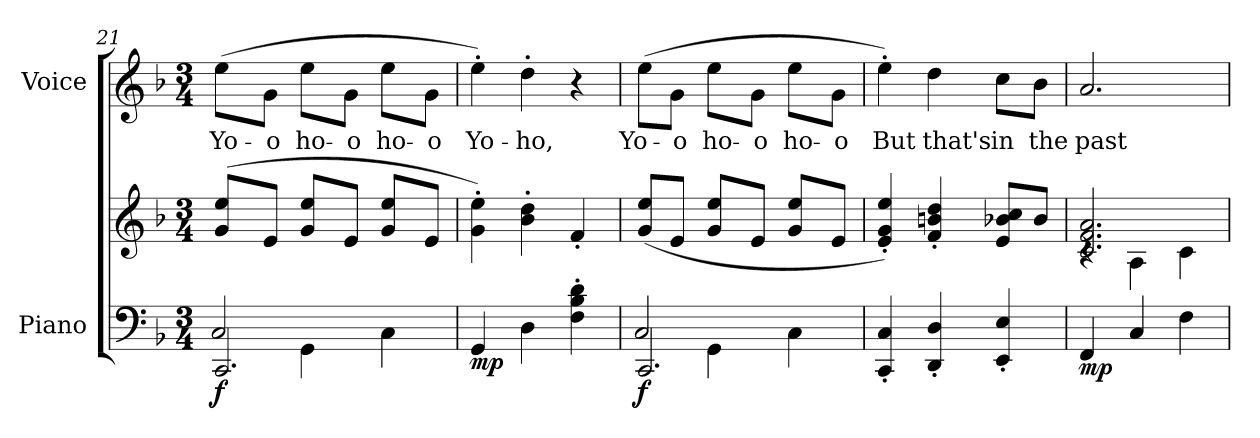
**kern	**kern	**dynam	**kern	**text
*part2	*part2	*part2	*part1	*part1
*staff3	*staff2	*staff2/3	*staff1	*staff1
*I"Piano	*	*	*I"Voice	*
*I'Pno	*	*	*	*
*clefF4	*clefG2	*	*clefG2	*
*k[b-]	*k[b-]	*	*k[b-]	*
*M3/4	*M3/4	*	*M3/4	*
=21	=21	=21	=21	=21
*^	*	*	*	*
*	*^	*	*	*	*
!	!	!	!	!LO:DY:b=2	!	!LO:LY:b
2.CC/	4ryy	2C/	(<8g/ 8ee/L	f	(>8ee\L	Yo-
!	!	!	!	!	!	!LO:LY:b
.	.	.	8e/J	.	8g\J	-o
!	!	!	!	!	!	!LO:LY:b
.	4GG\	.	8g/ 8ee/L	.	8ee\L	ho-
!	!	!	!	!	!	!LO:LY:b
.	.	.	8e/J	.	8g\J	-o
!	!	!	!	!	!	!LO:LY:b
.	4C\	4ryy	8g/ 8ee/L	.	8ee\L	ho-
!	!	!	!	!	!	!LO:LY:b
.	.	.	8e/J	.	8g\J	-o
*v	*v	*v	*	*	*	*
=22	=22	=22	=22	=22
!	!	!LO:DY:b=2	!	!LO:LY:b
4GG/	4g\' 4ee\')	mp	4ee'\)	Yo-
!	!	!	!	!LO:LY:b
4D\	4b-\' 4dd\'	.	4dd'\	-ho,
4F\' 4B-\' 4d\'	4f'/	.	4r	.
!!LO:LB:g=z
=23	=23	=23	=23	=23
*^	*	*	*	*
*	*^	*	*	*	*
!	!	!	!	!LO:DY:b=2	!	!LO:LY:b
2.CC/	4ryy	2C/	(<8g/ 8ee/L	f	(>8ee\L	Yo-
!	!	!	!	!	!	!LO:LY:b
.	.	.	8e/J	.	8g\J	-o
!	!	!	!	!	!	!LO:LY:b
.	4GG\	.	8g/ 8ee/L	.	8ee\L	ho-
!	!	!	!	!	!	!LO:LY:b
.	.	.	8e/J	.	8g\J	-o
!	!	!	!	!	!	!LO:LY:b
.	4C\	4ryy	8g/ 8ee/L	.	8ee\L	ho-
!	!	!	!	!	!	!LO:LY:b
.	.	.	8e/J	.	8g\J	-o
*v	*v	*v	*	*	*	*
=24	=24	=24	=24	=24
!	!	!	!	!LO:LY:b
4CC/' 4C/'	4e/' 4g/' 4ee/')	.	4ee'\)	But
!	!	!	!	!LO:LY:b
4DD/' 4D/'	4f/' 4bn/' 4dd/'	.	4dd\	that's
!	!	!	!	!LO:LY:b
4EE/' 4E/'	8e/ 8b-X/ 8cc/L	.	8cc\L	in
!	!	!	!	!LO:LY:b
.	8b-/J	.	8b-\J	the
=25	=25	=25	=25	=25
*	*^	*	*	*
!	!	!	!LO:DY:b=2	!	!LO:LY:b
4FF/	2.c/ 2.f/ 2.a/	4rc	mp	2.a/	past
4C/	.	4A\	.	.	.
4F\	.	4c\	.	.	.
*	*v	*v	*	*	*
=	=	=	=	=
*-	*-	*-	*-	*-
